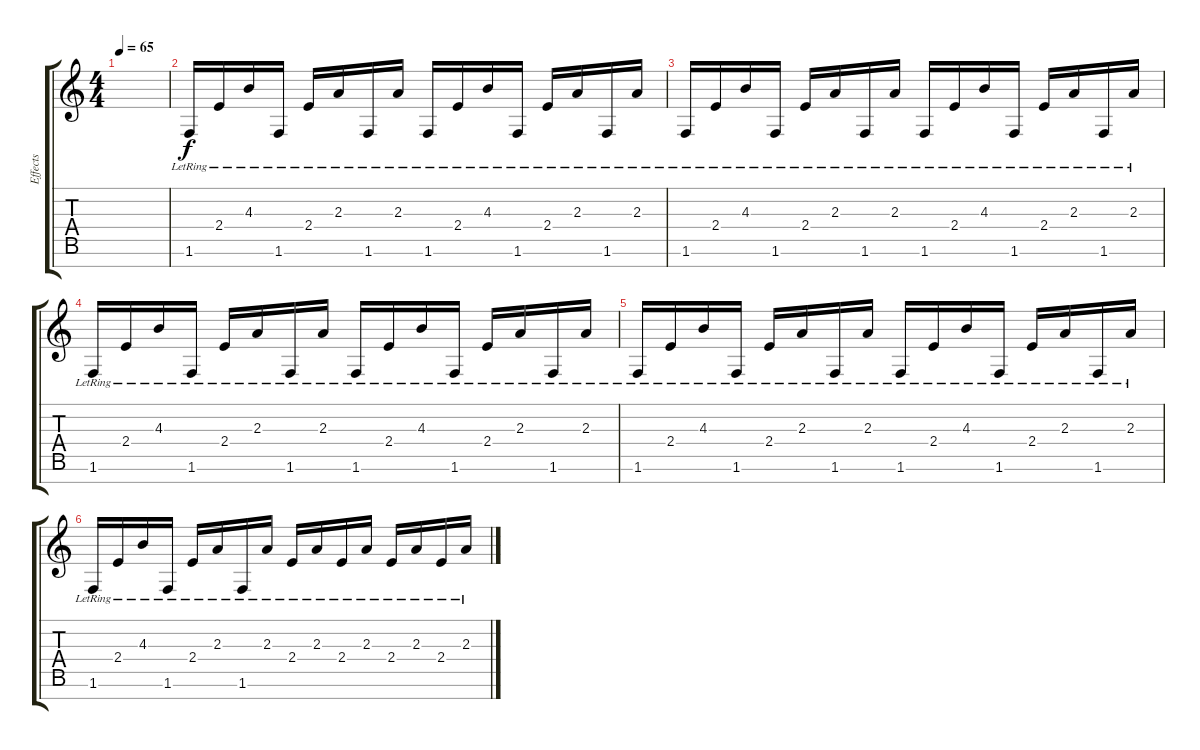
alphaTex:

\track ("Effects" "Effects") {instrument overdrivenguitar}
\staff {score tabs}
\tuning (E4 B3 G3 D3 A2 E2 B1) {hide}
\ts (4 4)
\tempo 65
\clef g2
\ks c
|
1.6{lr}.16 2.4{lr}.16 4.3{lr}.16 1.6{lr}.16 2.4{lr}.16 2.3{lr}.16 1.6{lr}.16 2.3{lr}.16 1.6{lr}.16 2.4{lr}.16 4.3{lr}.16 1.6{lr}.16 2.4{lr}.16 2.3{lr}.16 1.6{lr}.16 2.3{lr}.16 |
1.6{lr}.16 2.4{lr}.16 4.3{lr}.16 1.6{lr}.16 2.4{lr}.16 2.3{lr}.16 1.6{lr}.16 2.3{lr}.16 1.6{lr}.16 2.4{lr}.16 4.3{lr}.16 1.6{lr}.16 2.4{lr}.16 2.3{lr}.16 1.6{lr}.16 2.3{lr}.16 |
1.6{lr}.16 2.4{lr}.16 4.3{lr}.16 1.6{lr}.16 2.4{lr}.16 2.3{lr}.16 1.6{lr}.16 2.3{lr}.16 1.6{lr}.16 2.4{lr}.16 4.3{lr}.16 1.6{lr}.16 2.4{lr}.16 2.3{lr}.16 1.6{lr}.16 2.3{lr}.16 |
1.6{lr}.16 2.4{lr}.16 4.3{lr}.16 1.6{lr}.16 2.4{lr}.16 2.3{lr}.16 1.6{lr}.16 2.3{lr}.16 1.6{lr}.16 2.4{lr}.16 4.3{lr}.16 1.6{lr}.16 2.4{lr}.16 2.3{lr}.16 1.6{lr}.16 2.3{lr}.16 |
1.6{lr}.16 2.4{lr}.16 4.3{lr}.16 1.6{lr}.16 2.4{lr}.16 2.3{lr}.16 1.6{lr}.16 2.3{lr}.16 2.4{lr}.16{volume 0} 2.3{lr}.16 2.4{lr}.16 2.3{lr}.16 2.4{lr}.16 2.3{lr}.16 2.4{lr}.16 2.3{lr}.16
